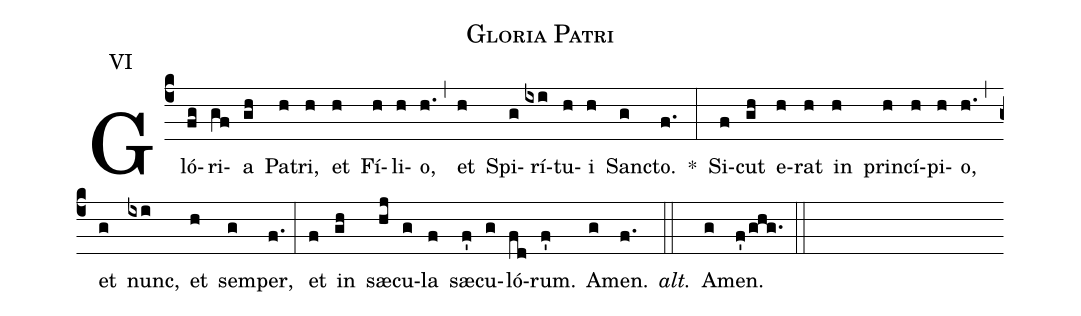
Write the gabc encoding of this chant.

name: Gloria Patri;
annotation: VI;
%%
(c4)
Gló(fg)ri(gf)a(gh) Pa(h)tri,(h) et(h) Fí(h)li(h)o,(h.) (,) et(h) Spi(g)rí(ixi)tu(h)i(h) Sanc(g)to.(f.) *(:)
Si(f)cut(gh) e(h)rat(h) in(h) prin(h)cí(h)pi(h)o,(h.) (,) et(g) nunc,(ixi) et(h) sem(g)per,(f.) (:)
et(f) in(gh) sæ(hj)cu(g)la(f) sæ(f')cu(g)ló(fd)rum.(f') A(g)men.(f.)
<i>alt.</i>(::) A(g)men.(f'/ghg.) (::)
